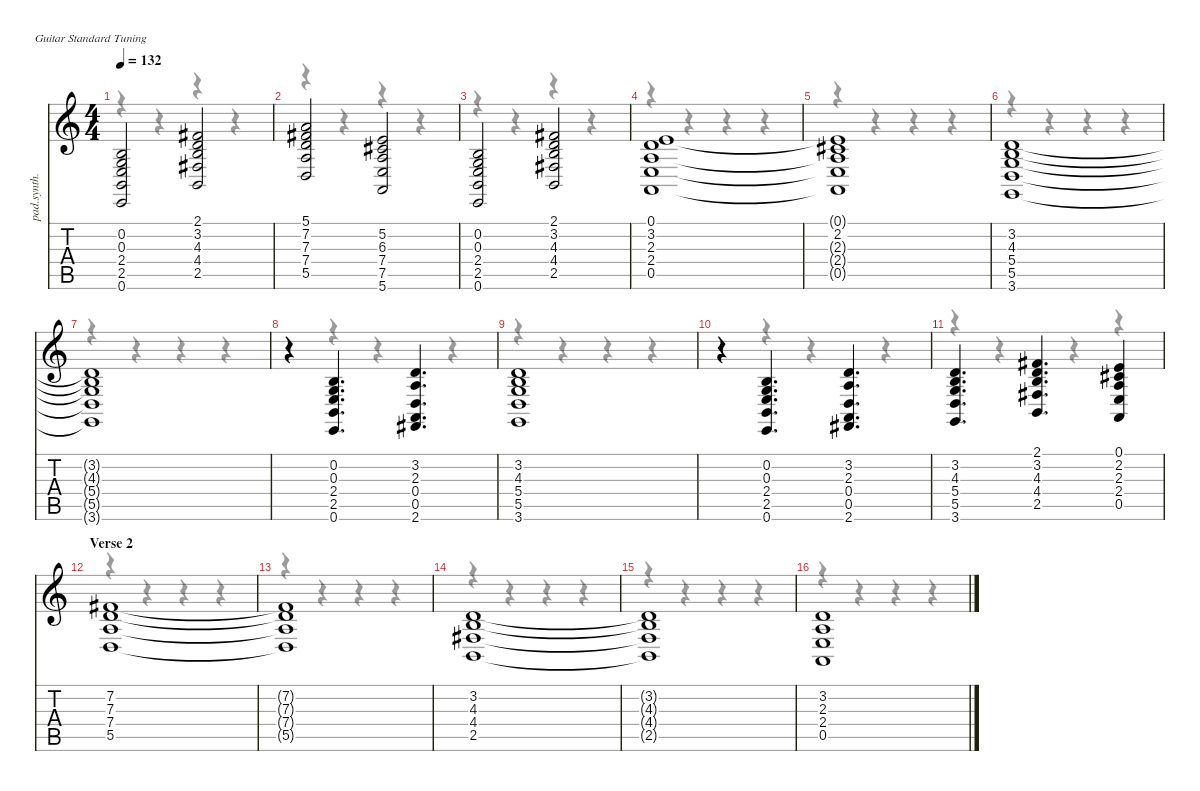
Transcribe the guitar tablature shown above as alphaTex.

\defaultSystemsLayout 4
\hideDynamics
\bracketExtendMode nobrackets
\otherSystemsTrackNameOrientation horizontal
\track ("Pad" "pad.synth.") {instrument pad3polysynth}
\staff {score tabs}
\tuning (E4 B3 G3 D3 A2 E2)
\voice
\ts (4 4)
\tempo 132
\clef g2
\ks c
(0.2 0.3 2.4 2.5 0.6).2{dy f} (2.1{acc #} 3.2 4.3 4.4{acc #} 2.5).2 |
(5.1 7.2{acc #} 7.3 7.4 5.5).2 (5.2 6.3{acc #} 7.4 7.5 5.6).2 |
(0.2 0.3 2.4 2.5 0.6).2 (2.1{acc #} 3.2 4.3 4.4{acc #} 2.5).2 |
(0.1 3.2 2.3 2.4 0.5).1 |
(0.1{t} 2.2{acc #} 2.3{t} 2.4{t} 0.5{t}).1 |
(3.2 4.3 5.4 5.5 3.6).1 |
(3.2{t} 4.3{t} 5.4{t} 5.5{t} 3.6{t}).1 |
r.4 (0.2 0.3 2.4 2.5 0.6).4{d} (3.2 2.3 0.4 0.5 2.6{acc #}).4{d} |
(3.2 4.3 5.4 5.5 3.6).1 |
r.4 (0.2 0.3 2.4 2.5 0.6).4{d} (3.2 2.3 0.4 0.5 2.6{acc #}).4{d} |
(3.2 4.3 5.4 5.5 3.6).4{d} (2.1{acc #} 3.2 4.3 4.4{acc #} 2.5).4{d} (0.1 2.2{acc #} 2.3 2.4 0.5).4 |
\section ("" "Verse 2")
(7.2{acc #} 7.3 7.4 5.5).1 |
(7.2{t acc #} 7.3{t} 7.4{t} 5.5{t}).1 |
(3.2 4.3 4.4{acc #} 2.5).1 |
(3.2{t} 4.3{t} 4.4{t acc #} 2.5{t}).1 |
(3.2 2.3 2.4 0.5).1
\voice
\clef g2
\ottava regular
\simile none
\ks c
r.4{dy mf} r.4 r.4 r.4 |
r.4 r.4 r.4 r.4 |
r.4 r.4 r.4 r.4 |
r.4 r.4 r.4 r.4 |
r.4 r.4 r.4 r.4 |
r.4 r.4 r.4 r.4 |
r.4 r.4 r.4 r.4 |
r.4 r.4 r.4 r.4 |
r.4 r.4 r.4 r.4 |
r.4 r.4 r.4 r.4 |
r.4 r.4 r.4 r.4 |
r.4 r.4 r.4 r.4 |
r.4 r.4 r.4 r.4 |
r.4 r.4 r.4 r.4 |
r.4 r.4 r.4 r.4 |
r.4 r.4 r.4 r.4
